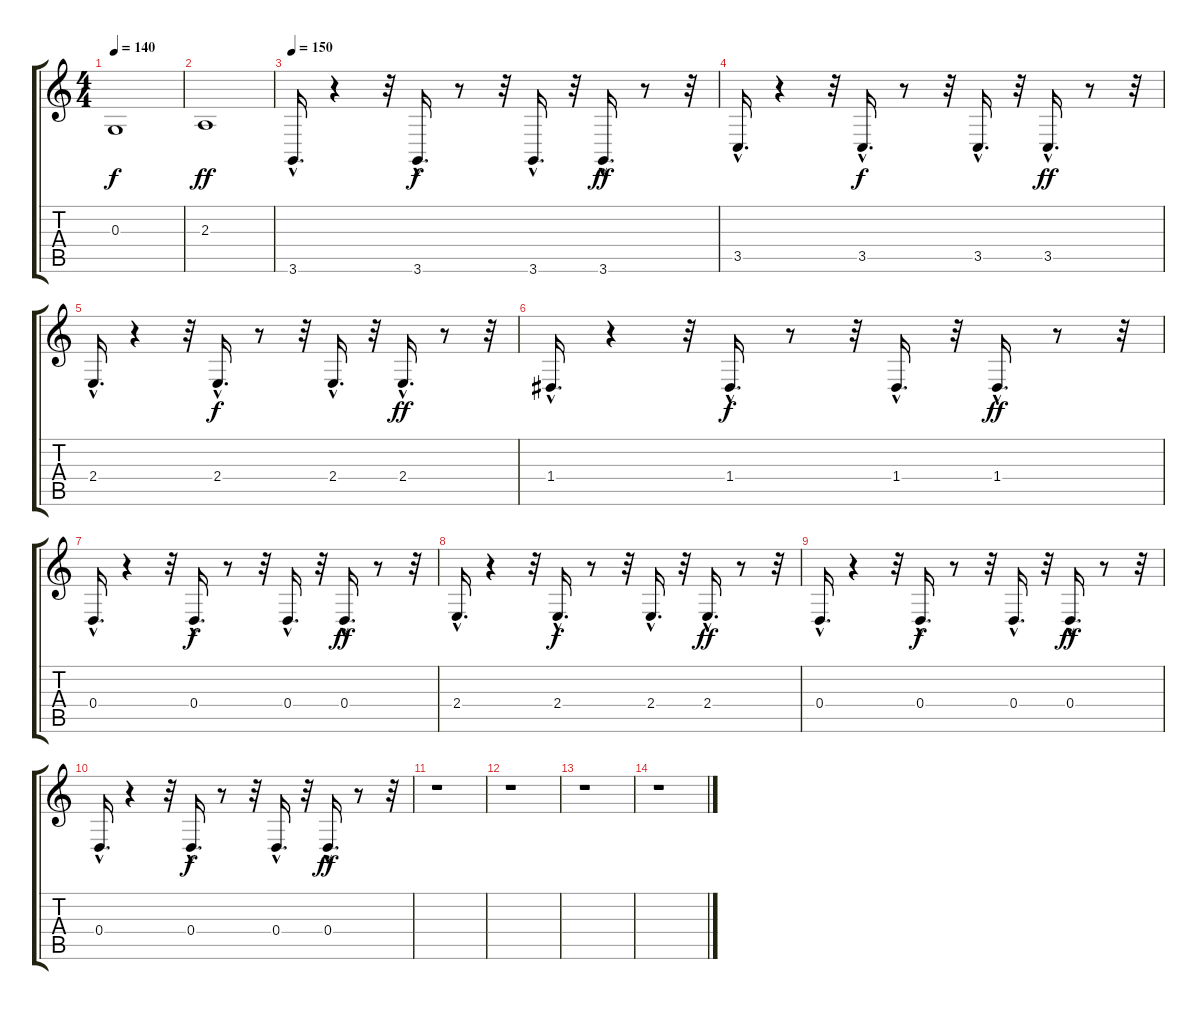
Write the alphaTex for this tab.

\track "" {instrument timpani}
\staff {score tabs}
\tuning (E4 B3 G3 D3 A2 E2) {hide}
\ts (4 4)
\tempo 140
\clef g2
\ks c
0.3.1{dy f} |
2.3.1{dy ff} |
\tempo 150
3.6{hac}.16{d} r.4 r.32 3.6{hac}.16{d dy f} r.8 r.32 3.6{hac}.16{d} r.32 3.6{hac}.16{d dy ff} r.8 r.32 |
3.5{hac}.16{d} r.4 r.32 3.5{hac}.16{d dy f} r.8 r.32 3.5{hac}.16{d} r.32 3.5{hac}.16{d dy ff} r.8 r.32 |
2.4{hac}.16{d} r.4 r.32 2.4{hac}.16{d dy f} r.8 r.32 2.4{hac}.16{d} r.32 2.4{hac}.16{d dy ff} r.8 r.32 |
1.4{hac}.16{d} r.4 r.32 1.4{hac}.16{d dy f} r.8 r.32 1.4{hac}.16{d} r.32 1.4{hac}.16{d dy ff} r.8 r.32 |
0.4{hac}.16{d} r.4 r.32 0.4{hac}.16{d dy f} r.8 r.32 0.4{hac}.16{d} r.32 0.4{hac}.16{d dy ff} r.8 r.32 |
2.4{hac}.16{d} r.4 r.32 2.4{hac}.16{d dy f} r.8 r.32 2.4{hac}.16{d} r.32 2.4{hac}.16{d dy ff} r.8 r.32 |
0.4{hac}.16{d} r.4 r.32 0.4{hac}.16{d dy f} r.8 r.32 0.4{hac}.16{d} r.32 0.4{hac}.16{d dy ff} r.8 r.32 |
0.4{hac}.16{d} r.4 r.32 0.4{hac}.16{d dy f} r.8 r.32 0.4{hac}.16{d} r.32 0.4{hac}.16{d dy ff} r.8 r.32 |
r.1 |
r.1 |
r.1 |
r.1
